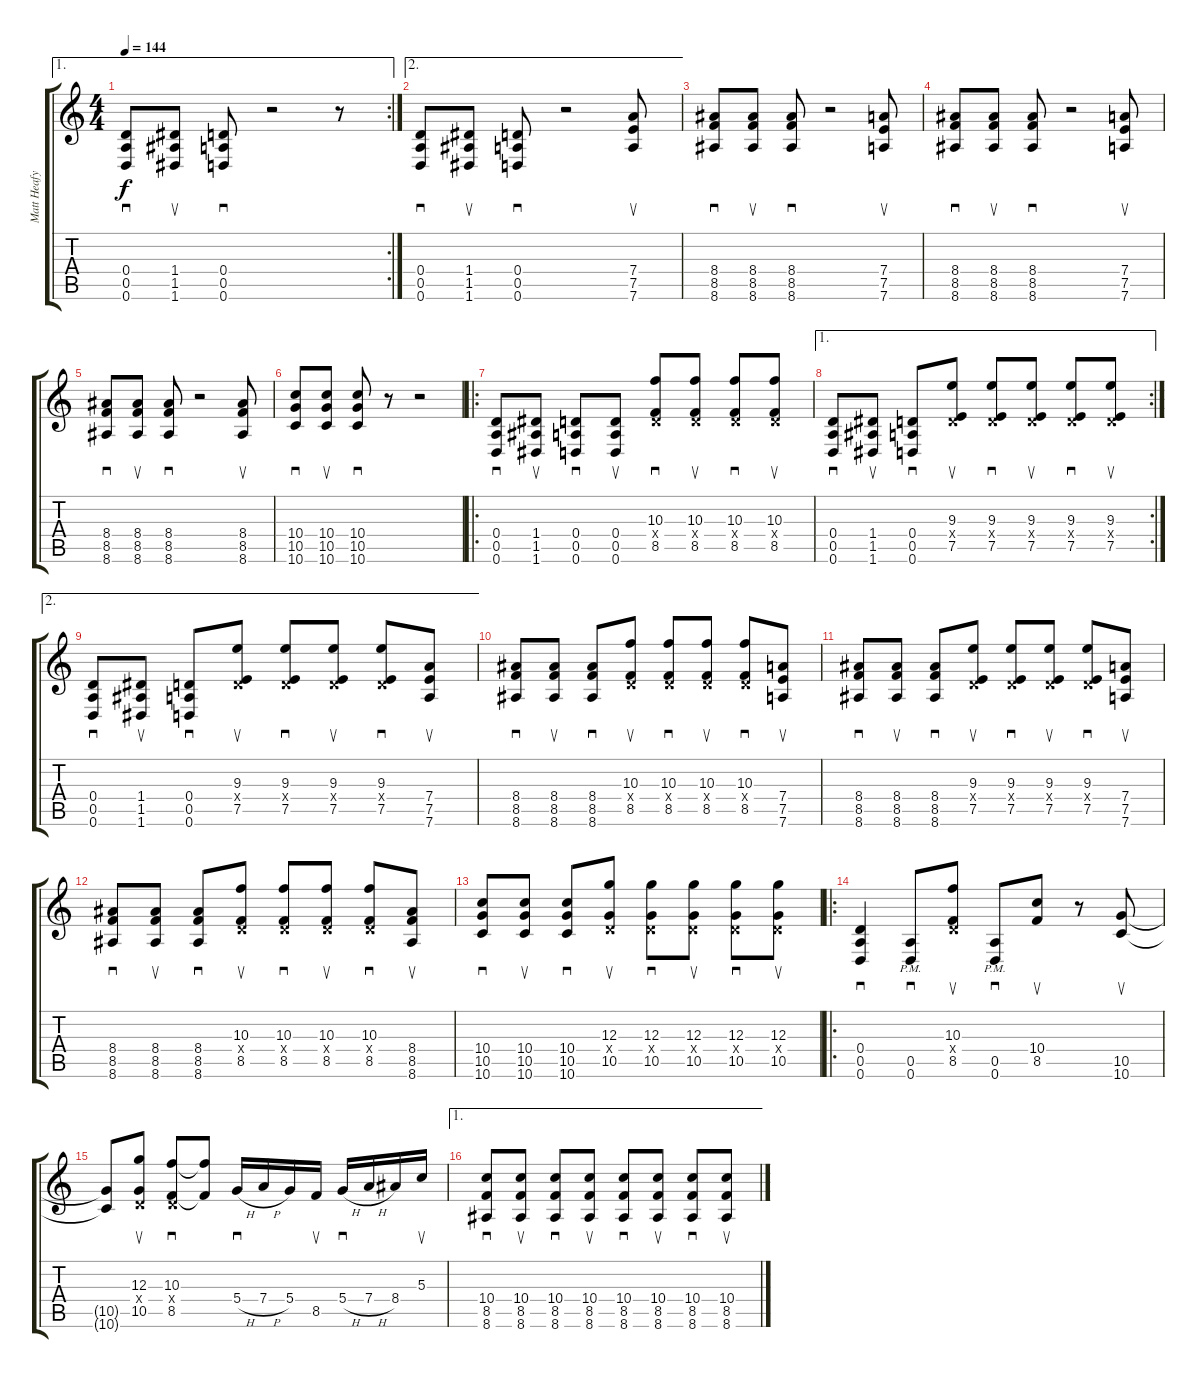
\track ("Matt Heafy" "Matt Heafy") {instrument distortionguitar}
\staff {score tabs}
\tuning (E4 B3 G3 D3 A2 D2) {hide}
\ae 1
\rc 2
\ts (4 4)
\tempo 144
\clef g2
\ks c
(0.4 0.5 0.6).8{sd dy f} (1.4 1.5 1.6).8{su} (0.4 0.5 0.6).8{sd} r.2 r.8 |
\ae 2
(0.4 0.5 0.6).8{sd} (1.4 1.5 1.6).8{su} (0.4 0.5 0.6).8{sd} r.2 (7.4 7.5 7.6).8{su} |
(8.4 8.5 8.6).8{sd} (8.4 8.5 8.6).8{su} (8.4 8.5 8.6).8{sd} r.2 (7.4 7.5 7.6).8{su} |
(8.4 8.5 8.6).8{sd} (8.4 8.5 8.6).8{su} (8.4 8.5 8.6).8{sd} r.2 (7.4 7.5 7.6).8{su} |
(8.4 8.5 8.6).8{sd} (8.4 8.5 8.6).8{su} (8.4 8.5 8.6).8{sd} r.2 (8.4 8.5 8.6).8{su} |
(10.4 10.5 10.6).8{sd} (10.4 10.5 10.6).8{su} (10.4 10.5 10.6).8{sd} r.8 r.2 |
\ro
(0.4 0.5 0.6).8{sd} (1.4 1.5 1.6).8{su} (0.4 0.5 0.6).8{sd} (0.4 0.5 0.6).8{su} (10.3 0.4{x} 8.5).8{sd} (10.3 0.4{x} 8.5).8{su} (10.3 0.4{x} 8.5).8{sd} (10.3 0.4{x} 8.5).8{su} |
\ae 1
\rc 2
(0.4 0.5 0.6).8{sd} (1.4 1.5 1.6).8{su} (0.4 0.5 0.6).8{sd} (9.3 0.4{x} 7.5).8{su} (9.3 0.4{x} 7.5).8{sd} (9.3 0.4{x} 7.5).8{su} (9.3 0.4{x} 7.5).8{sd} (9.3 0.4{x} 7.5).8{su} |
\ae 2
(0.4 0.5 0.6).8{sd} (1.4 1.5 1.6).8{su} (0.4 0.5 0.6).8{sd} (9.3 0.4{x} 7.5).8{su} (9.3 0.4{x} 7.5).8{sd} (9.3 0.4{x} 7.5).8{su} (9.3 0.4{x} 7.5).8{sd} (7.4 7.5 7.6).8{su} |
(8.4 8.5 8.6).8{sd} (8.4 8.5 8.6).8{su} (8.4 8.5 8.6).8{sd} (10.3 0.4{x} 8.5).8{su} (10.3 0.4{x} 8.5).8{sd} (10.3 0.4{x} 8.5).8{su} (10.3 0.4{x} 8.5).8{sd} (7.4 7.5 7.6).8{su} |
(8.4 8.5 8.6).8{sd} (8.4 8.5 8.6).8{su} (8.4 8.5 8.6).8{sd} (9.3 0.4{x} 7.5).8{su} (9.3 0.4{x} 7.5).8{sd} (9.3 0.4{x} 7.5).8{su} (9.3 0.4{x} 7.5).8{sd} (7.4 7.5 7.6).8{su} |
(8.4 8.5 8.6).8{sd} (8.4 8.5 8.6).8{su} (8.4 8.5 8.6).8{sd} (10.3 0.4{x} 8.5).8{su} (10.3 0.4{x} 8.5).8{sd} (10.3 0.4{x} 8.5).8{su} (10.3 0.4{x} 8.5).8{sd} (8.4 8.5 8.6).8{su} |
(10.4 10.5 10.6).8{sd} (10.4 10.5 10.6).8{su} (10.4 10.5 10.6).8{sd} (12.3 0.4{x} 10.5).8{su} (12.3 0.4{x} 10.5).8{sd} (12.3 0.4{x} 10.5).8{su} (12.3 0.4{x} 10.5).8{sd} (12.3 0.4{x} 10.5).8{su} |
\ro
(0.4 0.5 0.6).4{sd} (0.5{pm} 0.6{pm}).8{sd} (10.3 0.4{x} 8.5).8{su} (0.5{pm} 0.6{pm}).8{sd} (10.4 8.5).8{su} r.8 (10.5 10.6).8{su} |
(10.5{t} 10.6{t}).8 (12.3 0.4{x} 10.5).8{su} (10.3 0.4{x} 8.5).8{sd} (10.3{t} 8.5{t}).8 5.4{h}.16{sd} 7.4{h}.16 5.4.16 8.5.16{su} 5.4{h}.16{sd} 7.4{h}.16 8.4.16 5.3.16{su} |
\ae 1
(10.4 8.5 8.6).8{sd} (10.4 8.5 8.6).8{su} (10.4 8.5 8.6).8{sd} (10.4 8.5 8.6).8{su} (10.4 8.5 8.6).8{sd} (10.4 8.5 8.6).8{su} (10.4 8.5 8.6).8{sd} (10.4 8.5 8.6).8{su}
